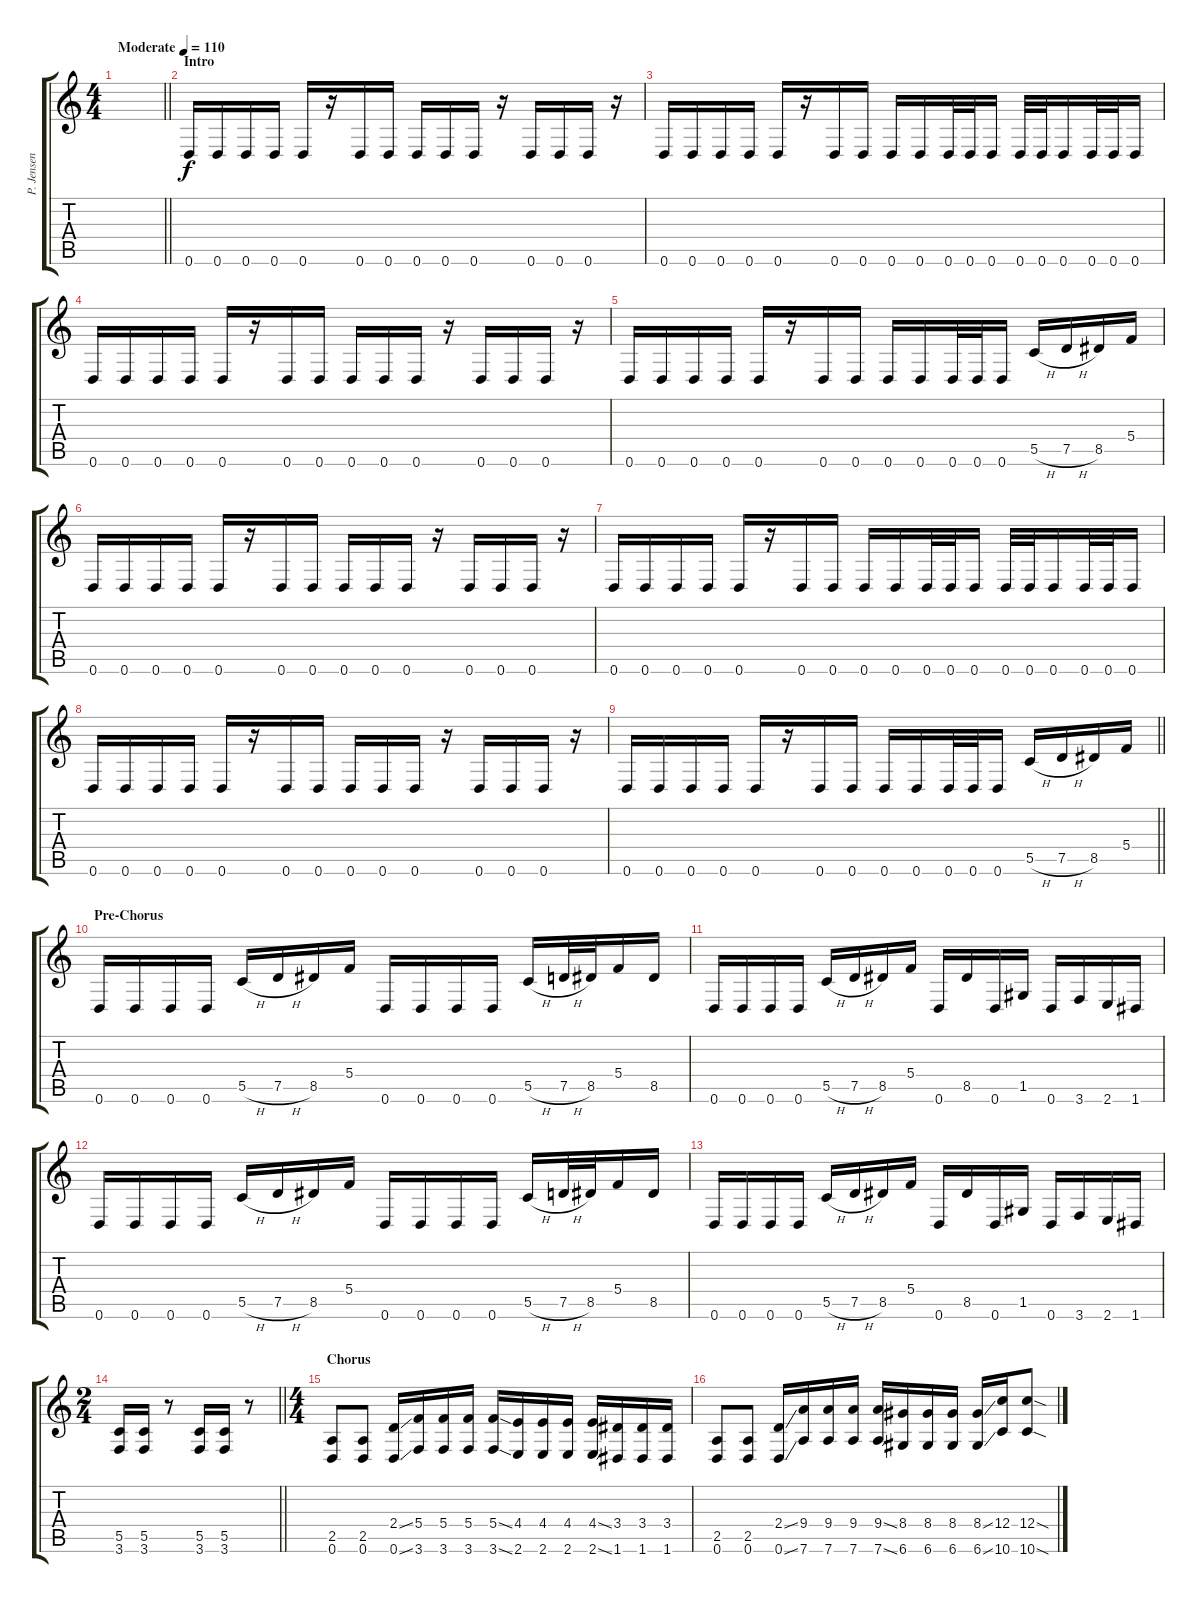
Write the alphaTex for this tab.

\track ("P. Jensen" "P. Jensen") {instrument distortionguitar}
\staff {score tabs}
\tuning (D4 A3 F3 C3 G2 D2) {hide}
\ts (4 4)
\tempo (110 "Moderate")
\clef g2
\barLineRight lightlight
\ks c
|
\section ("" "Intro")
0.6.16 0.6.16 0.6.16 0.6.16 0.6.16 r.16 0.6.16 0.6.16 0.6.16 0.6.16 0.6.16 r.16 0.6.16 0.6.16 0.6.16 r.16 |
0.6.16 0.6.16 0.6.16 0.6.16 0.6.16 r.16 0.6.16 0.6.16 0.6.16 0.6.16 0.6.32 0.6.32 0.6.16 0.6.32 0.6.32 0.6.16 0.6.32 0.6.32 0.6.16 |
0.6.16 0.6.16 0.6.16 0.6.16 0.6.16 r.16 0.6.16 0.6.16 0.6.16 0.6.16 0.6.16 r.16 0.6.16 0.6.16 0.6.16 r.16 |
0.6.16 0.6.16 0.6.16 0.6.16 0.6.16 r.16 0.6.16 0.6.16 0.6.16 0.6.16 0.6.32 0.6.32 0.6.16 5.5{h}.16 7.5{h}.16 8.5.16 5.4.16 |
0.6.16 0.6.16 0.6.16 0.6.16 0.6.16 r.16 0.6.16 0.6.16 0.6.16 0.6.16 0.6.16 r.16 0.6.16 0.6.16 0.6.16 r.16 |
0.6.16 0.6.16 0.6.16 0.6.16 0.6.16 r.16 0.6.16 0.6.16 0.6.16 0.6.16 0.6.32 0.6.32 0.6.16 0.6.32 0.6.32 0.6.16 0.6.32 0.6.32 0.6.16 |
0.6.16 0.6.16 0.6.16 0.6.16 0.6.16 r.16 0.6.16 0.6.16 0.6.16 0.6.16 0.6.16 r.16 0.6.16 0.6.16 0.6.16 r.16 |
\barLineRight lightlight
0.6.16 0.6.16 0.6.16 0.6.16 0.6.16 r.16 0.6.16 0.6.16 0.6.16 0.6.16 0.6.32 0.6.32 0.6.16 5.5{h}.16 7.5{h}.16 8.5.16 5.4.16 |
\section ("" "Pre-Chorus")
0.6.16 0.6.16 0.6.16 0.6.16 5.5{h}.16 7.5{h}.16 8.5.16 5.4.16 0.6.16 0.6.16 0.6.16 0.6.16 5.5{h}.16 7.5{h}.32 8.5.32 5.4.16 8.5.16 |
0.6.16 0.6.16 0.6.16 0.6.16 5.5{h}.16 7.5{h}.16 8.5.16 5.4.16 0.6.16 8.5.16 0.6.16 1.5.16 0.6.16 3.6.16 2.6.16 1.6.16 |
0.6.16 0.6.16 0.6.16 0.6.16 5.5{h}.16 7.5{h}.16 8.5.16 5.4.16 0.6.16 0.6.16 0.6.16 0.6.16 5.5{h}.16 7.5{h}.32 8.5.32 5.4.16 8.5.16 |
0.6.16 0.6.16 0.6.16 0.6.16 5.5{h}.16 7.5{h}.16 8.5.16 5.4.16 0.6.16 8.5.16 0.6.16 1.5.16 0.6.16 3.6.16 2.6.16 1.6.16 |
\ts (2 4)
\barLineRight lightlight
(5.5 3.6).16 (5.5 3.6).16 r.8 (5.5 3.6).16 (5.5 3.6).16 r.8 |
\ts (4 4)
\section ("" "Chorus")
(2.5 0.6).8 (2.5 0.6).8 (2.4{ss} 0.6{ss}).16 (5.4 3.6).16 (5.4 3.6).16 (5.4 3.6).16 (5.4{ss} 3.6{ss}).16 (4.4 2.6).16 (4.4 2.6).16 (4.4 2.6).16 (4.4{ss} 2.6{ss}).16 (3.4 1.6).16 (3.4 1.6).16 (3.4 1.6).16 |
(2.5 0.6).8 (2.5 0.6).8 (2.4{ss} 0.6{ss}).16 (9.4 7.6).16 (9.4 7.6).16 (9.4 7.6).16 (9.4{ss} 7.6{ss}).16 (8.4 6.6).16 (8.4 6.6).16 (8.4 6.6).16 (8.4{ss} 6.6{ss}).16 (12.4 10.6).16 (12.4{sod} 10.6{sod}).8
